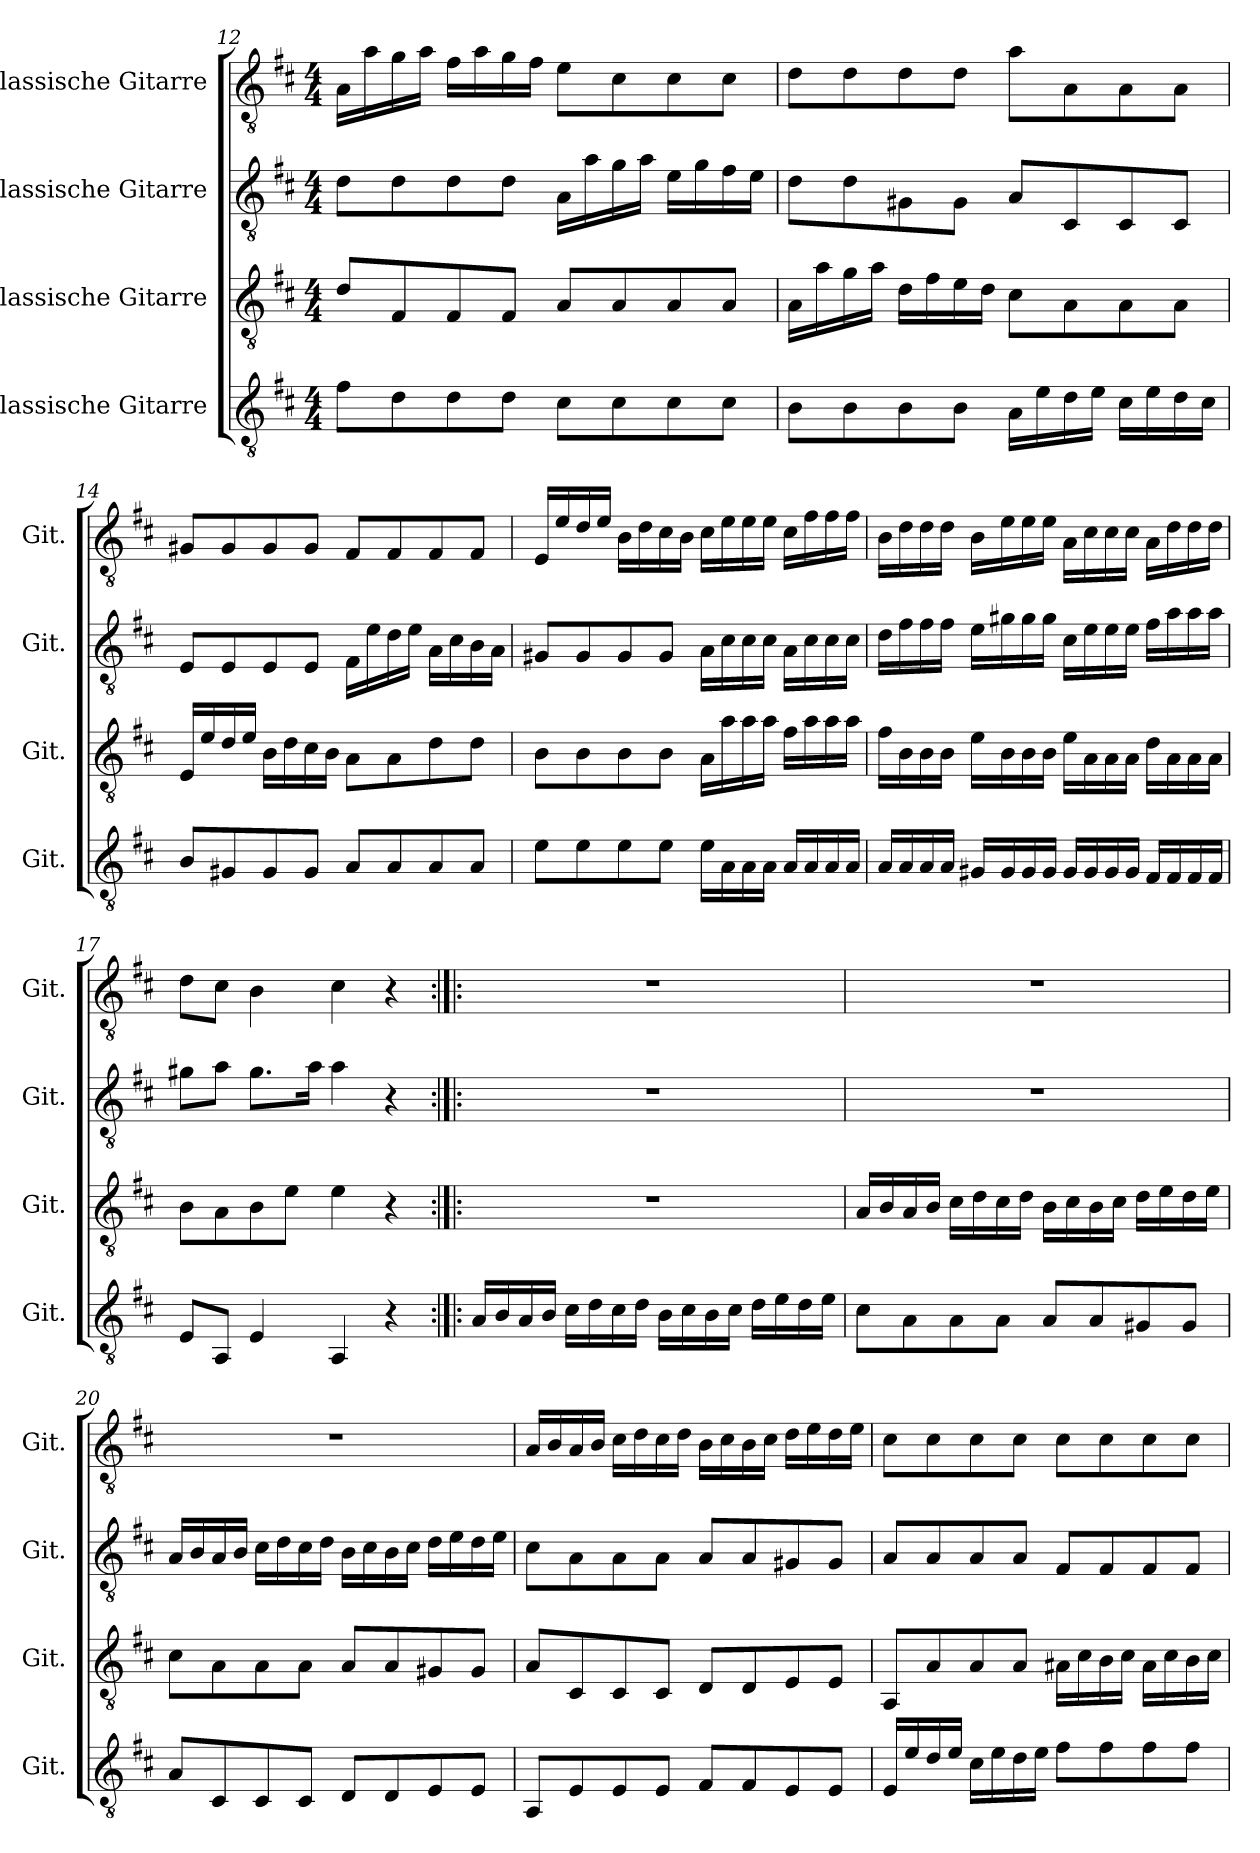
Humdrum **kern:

**kern	**kern	**kern	**kern
*part4	*part3	*part2	*part1
*staff4	*staff3	*staff2	*staff1
*I"Klassische Gitarre	*I"Klassische Gitarre	*I"Klassische Gitarre	*I"Klassische Gitarre
*I'Git.	*I'Git.	*I'Git.	*I'Git.
!!LO:LB:g=z
*clefGv2	*clefGv2	*clefGv2	*clefGv2
*k[f#c#]	*k[f#c#]	*k[f#c#]	*k[f#c#]
*M4/4	*M4/4	*M4/4	*M4/4
=12	=12	=12	=12
8f#\L	8d/L	8d\L	16A\LL
.	.	.	16a\
8d\	8F#/	8d\	16g\
.	.	.	16a\JJ
8d\	8F#/	8d\	16f#\LL
.	.	.	16a\
8d\J	8F#/J	8d\J	16g\
.	.	.	16f#\JJ
8c#\L	8A/L	16A\LL	8e\L
.	.	16a\	.
8c#\	8A/	16g\	8c#\
.	.	16a\JJ	.
8c#\	8A/	16e\LL	8c#\
.	.	16g\	.
8c#\J	8A/J	16f#\	8c#\J
.	.	16e\JJ	.
=13	=13	=13	=13
8B\L	16A\LL	8d\L	8d\L
.	16a\	.	.
8B\	16g\	8d\	8d\
.	16a\JJ	.	.
8B\	16d\LL	8G#X\	8d\
.	16f#\	.	.
8B\J	16e\	8G#\J	8d\J
.	16d\JJ	.	.
16A\LL	8c#\L	8A/L	8a\L
16e\	.	.	.
16d\	8A\	8C#/	8A\
16e\JJ	.	.	.
16c#\LL	8A\	8C#/	8A\
16e\	.	.	.
16d\	8A\J	8C#/J	8A\J
16c#\JJ	.	.	.
!!LO:LB:g=z
=14	=14	=14	=14
8B/L	16E/LL	8E/L	8G#X/L
.	16e/	.	.
8G#X/	16d/	8E/	8G#/
.	16e/JJ	.	.
8G#/	16B\LL	8E/	8G#/
.	16d\	.	.
8G#/J	16c#\	8E/J	8G#/J
.	16B\JJ	.	.
8A/L	8A\L	16F#\LL	8F#/L
.	.	16e\	.
8A/	8A\	16d\	8F#/
.	.	16e\JJ	.
8A/	8d\	16A\LL	8F#/
.	.	16c#\	.
8A/J	8d\J	16B\	8F#/J
.	.	16A\JJ	.
=15	=15	=15	=15
8e\L	8B\L	8G#X/L	16E/LL
.	.	.	16e/
8e\	8B\	8G#/	16d/
.	.	.	16e/JJ
8e\	8B\	8G#/	16B\LL
.	.	.	16d\
8e\J	8B\J	8G#/J	16c#\
.	.	.	16B\JJ
16e\LL	16A\LL	16A\LL	16c#\LL
16A\	16a\	16c#\	16e\
16A\	16a\	16c#\	16e\
16A\JJ	16a\JJ	16c#\JJ	16e\JJ
16A/LL	16f#\LL	16A\LL	16c#\LL
16A/	16a\	16c#\	16f#\
16A/	16a\	16c#\	16f#\
16A/JJ	16a\JJ	16c#\JJ	16f#\JJ
!!LO:PB:g=z
=16	=16	=16	=16
16A/LL	16f#\LL	16d\LL	16B\LL
16A/	16B\	16f#\	16d\
16A/	16B\	16f#\	16d\
16A/JJ	16B\JJ	16f#\JJ	16d\JJ
16G#X/LL	16e\LL	16e\LL	16B\LL
16G#/	16B\	16g#X\	16e\
16G#/	16B\	16g#\	16e\
16G#/JJ	16B\JJ	16g#\JJ	16e\JJ
16G#/LL	16e\LL	16c#\LL	16A\LL
16G#/	16A\	16e\	16c#\
16G#/	16A\	16e\	16c#\
16G#/JJ	16A\JJ	16e\JJ	16c#\JJ
16F#/LL	16d\LL	16f#\LL	16A\LL
16F#/	16A\	16a\	16d\
16F#/	16A\	16a\	16d\
16F#/JJ	16A\JJ	16a\JJ	16d\JJ
=17	=17	=17	=17
8E/L	8B\L	8g#X\L	8d\L
8AA/J	8A\	8a\J	8c#\J
4E/	8B\	8.g#\L	4B\
.	8e\J	.	.
.	.	16a\Jk	.
4AA/	4e\	4a\	4c#\
4r	4r	4r	4r
=18:|!|:	=18:|!|:	=18:|!|:	=18:|!|:
16A/LL	1r	1r	1r
16B/	.	.	.
16A/	.	.	.
16B/JJ	.	.	.
16c#\LL	.	.	.
16d\	.	.	.
16c#\	.	.	.
16d\JJ	.	.	.
16B\LL	.	.	.
16c#\	.	.	.
16B\	.	.	.
16c#\JJ	.	.	.
16d\LL	.	.	.
16e\	.	.	.
16d\	.	.	.
16e\JJ	.	.	.
!!LO:LB:g=z
=19	=19	=19	=19
8c#\L	16A/LL	1r	1r
.	16B/	.	.
8A\	16A/	.	.
.	16B/JJ	.	.
8A\	16c#\LL	.	.
.	16d\	.	.
8A\J	16c#\	.	.
.	16d\JJ	.	.
8A/L	16B\LL	.	.
.	16c#\	.	.
8A/	16B\	.	.
.	16c#\JJ	.	.
8G#X/	16d\LL	.	.
.	16e\	.	.
8G#/J	16d\	.	.
.	16e\JJ	.	.
=20	=20	=20	=20
8A/L	8c#\L	16A/LL	1r
.	.	16B/	.
8C#/	8A\	16A/	.
.	.	16B/JJ	.
8C#/	8A\	16c#\LL	.
.	.	16d\	.
8C#/J	8A\J	16c#\	.
.	.	16d\JJ	.
8D/L	8A/L	16B\LL	.
.	.	16c#\	.
8D/	8A/	16B\	.
.	.	16c#\JJ	.
8E/	8G#X/	16d\LL	.
.	.	16e\	.
8E/J	8G#/J	16d\	.
.	.	16e\JJ	.
!!LO:LB:g=z
=21	=21	=21	=21
8AA/L	8A/L	8c#\L	16A/LL
.	.	.	16B/
8E/	8C#/	8A\	16A/
.	.	.	16B/JJ
8E/	8C#/	8A\	16c#\LL
.	.	.	16d\
8E/J	8C#/J	8A\J	16c#\
.	.	.	16d\JJ
8F#/L	8D/L	8A/L	16B\LL
.	.	.	16c#\
8F#/	8D/	8A/	16B\
.	.	.	16c#\JJ
8E/	8E/	8G#X/	16d\LL
.	.	.	16e\
8E/J	8E/J	8G#/J	16d\
.	.	.	16e\JJ
=22	=22	=22	=22
16E/LL	8AA/L	8A/L	8c#\L
16e/	.	.	.
16d/	8A/	8A/	8c#\
16e/JJ	.	.	.
16c#\LL	8A/	8A/	8c#\
16e\	.	.	.
16d\	8A/J	8A/J	8c#\J
16e\JJ	.	.	.
8f#\L	16A#X\LL	8F#/L	8c#\L
.	16c#\	.	.
8f#\	16B\	8F#/	8c#\
.	16c#\JJ	.	.
8f#\	16A#\LL	8F#/	8c#\
.	16c#\	.	.
8f#\J	16B\	8F#/J	8c#\J
.	16c#\JJ	.	.
=	=	=	=
*-	*-	*-	*-
